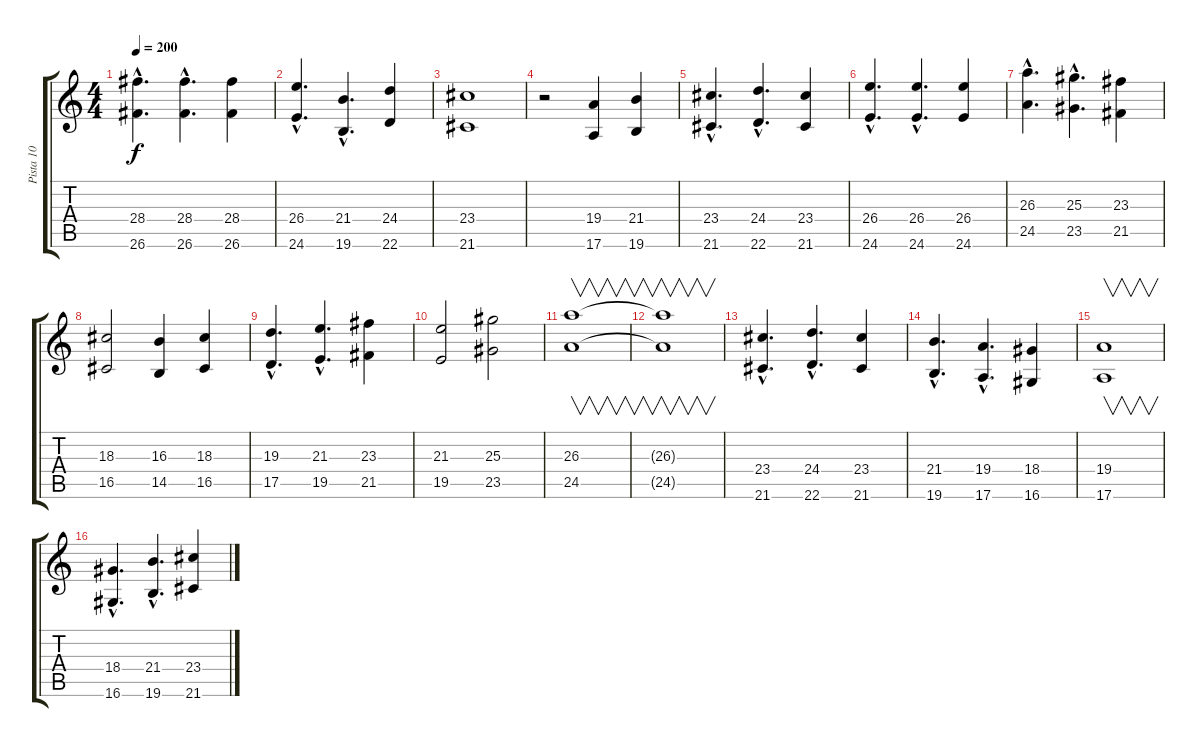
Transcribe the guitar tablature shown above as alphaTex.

\track ("Pista 10" "Pista 10") {instrument pad4choir}
\staff {score tabs}
\tuning (E4 B3 G3 D3 A2 E2) {hide}
\ts (4 4)
\tempo 200
\clef g2
\ks c
(28.4{hac} 26.6{hac}).4{d dy f} (28.4{hac} 26.6{hac}).4{d} (28.4 26.6).4 |
(26.4{hac} 24.6{hac}).4{d} (21.4{hac} 19.6{hac}).4{d} (24.4 22.6).4 |
(23.4 21.6).1 |
r.2 (19.4 17.6).4 (21.4 19.6).4 |
(23.4{hac} 21.6{hac}).4{d} (24.4{hac} 22.6{hac}).4{d} (23.4 21.6).4 |
(26.4{hac} 24.6{hac}).4{d} (26.4{hac} 24.6{hac}).4{d} (26.4 24.6).4 |
(26.3{hac} 24.5{hac}).4{d} (25.3{hac} 23.5{hac}).4{d} (23.3 21.5).4 |
(18.3 16.5).2 (16.3 14.5).4 (18.3 16.5).4 |
(19.3{hac} 17.5{hac}).4{d} (21.3{hac} 19.5{hac}).4{d} (23.3 21.5).4 |
(21.3 19.5).2 (25.3 23.5).2 |
(26.3 24.5).1{v} |
(26.3{t} 24.5{t}).1{v} |
(23.4{hac} 21.6{hac}).4{d} (24.4{hac} 22.6{hac}).4{d} (23.4 21.6).4 |
(21.4{hac} 19.6{hac}).4{d} (19.4{hac} 17.6{hac}).4{d} (18.4 16.6).4 |
(19.4 17.6).1{v} |
(18.4{hac} 16.6{hac}).4{d} (21.4{hac} 19.6{hac}).4{d} (23.4 21.6).4
